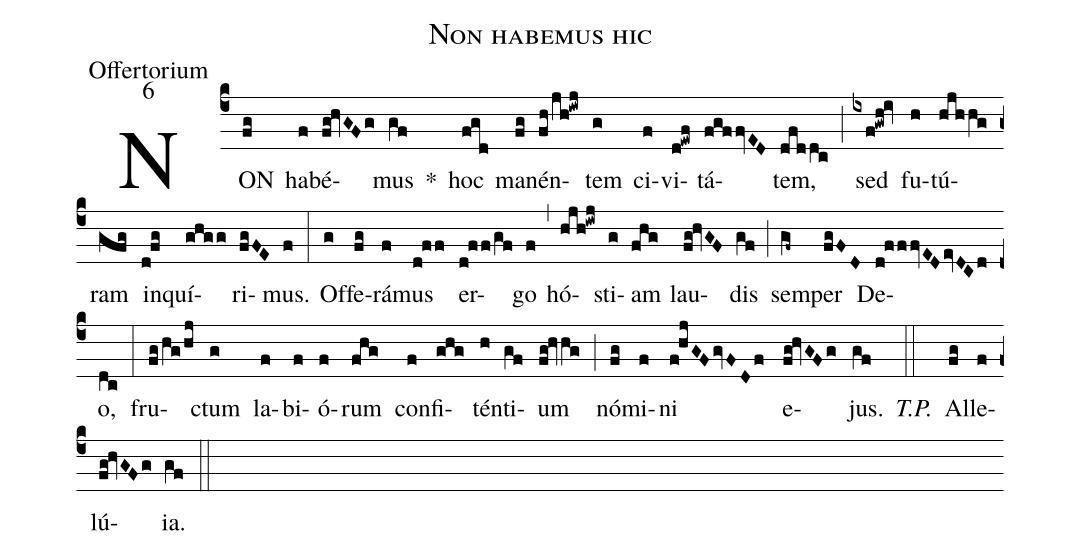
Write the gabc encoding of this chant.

name:Non habemus hic;
office-part:Offertorium;
mode:6;
%%
(c4) NON(fg) ha(f)bé(fg!hvGFg)mus(gf) *() hoc(fgd) ma(fg)nén(fh/jh!iwj)tem(g) ci(f)vi(d!ewf)tá(fgffvED)tem,(dfddc) (;) sed(ixf!gwh!iv) fu(h)tú(hjhhg)ram(gfg) in(d!fg)quí(ghgg)ri(fgFE)mus.(f) (:) Of(g)fe(fg)rá(f)mus(d!ff) er(d!ff/gf)go(f) (,) hó(hjh!iwj)sti(g)am(fhg) lau(fg!hvGF)dis(gf) (;) sem(gf~)per(fgFD) De(d!fffvEDevDCd)o,(dc) (:) fru(fg/hg/hj)ctum(g) la(f)bi(f)ó(f)rum(fhg) con(f)fi(ghg)tén(h)ti(gf)um(fg!hvhg) (;) nó(fg)mi(f)ni(f!hjGFgvFDf) e(fg!hvGFg)jus.(gf) <i>T.P.</i>(::) Al(fg)le(f)lú(fg!hvGFg)ia.(gf) (::)
